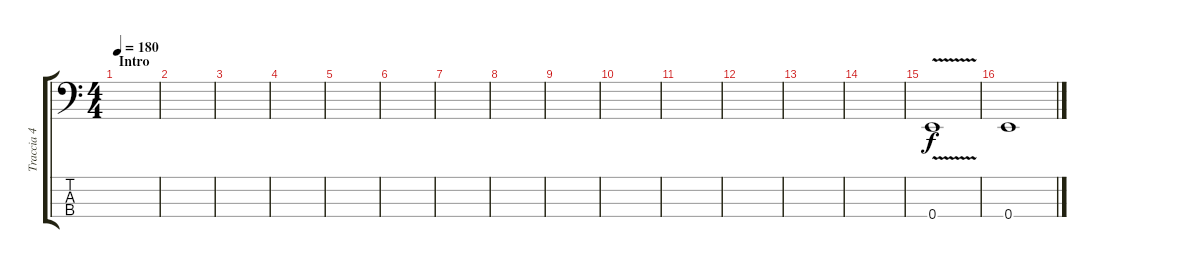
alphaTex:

\track ("Traccia 4" "Traccia 4") {instrument electricbassfinger}
\staff {score tabs}
\tuning (G2 D2 A1 E1) {hide}
\ts (4 4)
\section ("" "Intro")
\tempo 180
\clef f4
\ks c
|
|
|
|
|
|
|
|
|
|
|
|
|
|
0.4{v}.1 |
0.4.1
